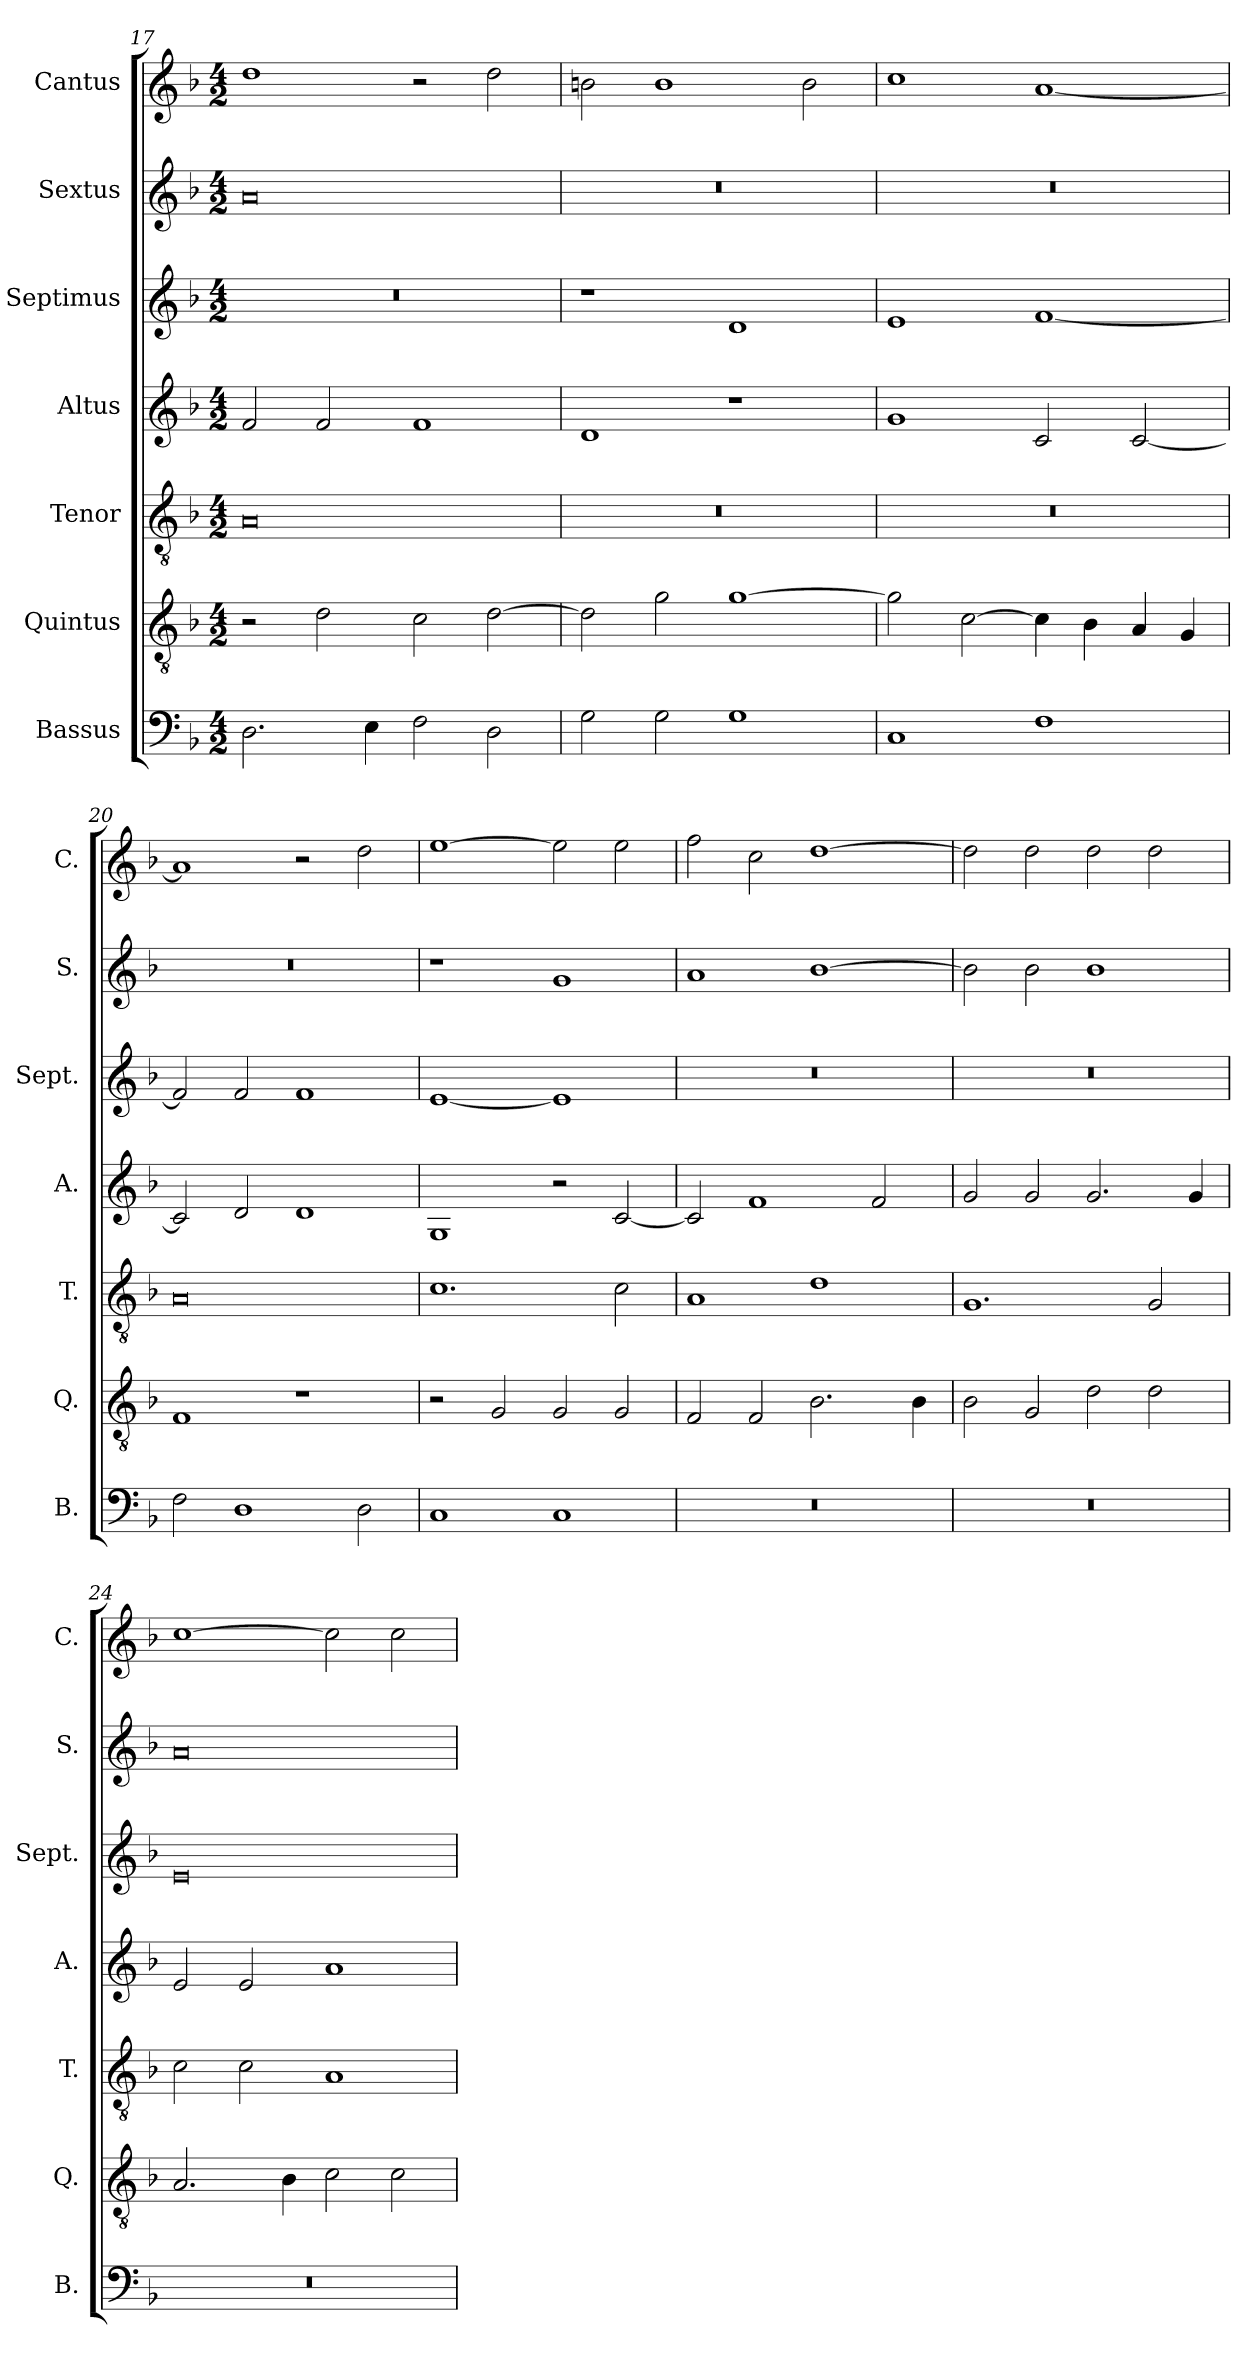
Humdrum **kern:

**kern	**kern	**kern	**kern	**kern	**kern	**kern
*part7	*part6	*part5	*part4	*part3	*part2	*part1
*staff7	*staff6	*staff5	*staff4	*staff3	*staff2	*staff1
*I"Bassus	*I"Quintus	*I"Tenor	*I"Altus	*I"Septimus	*I"Sextus	*I"Cantus
*I'B.	*I'Q.	*I'T.	*I'A.	*I'Sept.	*I'S.	*I'C.
*clefF4	*clefGv2	*clefGv2	*clefG2	*clefG2	*clefG2	*clefG2
*k[b-]	*k[b-]	*k[b-]	*k[b-]	*k[b-]	*k[b-]	*k[b-]
*F:	*F:	*F:	*F:	*F:	*F:	*F:
*M4/2	*M4/2	*M4/2	*M4/2	*M4/2	*M4/2	*M4/2
=17	=17	=17	=17	=17	=17	=17
2.D\	2r	0A	2f/	0r	0a	1dd
.	2d\	.	2f/	.	.	.
4E\	.	.	.	.	.	.
2F\	2c\	.	1f	.	.	2r
2D\	[2d\	.	.	.	.	2dd\
!!LO:PB:g=z
=18	=18	=18	=18	=18	=18	=18
2G\	2d\]	0r	1d	1r	0r	2bn\
2G\	2g\	.	.	.	.	1b
1G	[1g	.	1r	1d	.	.
.	.	.	.	.	.	2b\
=19	=19	=19	=19	=19	=19	=19
1C	2g\]	0r	1g	1e	0r	1cc
.	[2c\	.	.	.	.	.
1F	4c\]	.	2c/	[1f	.	[1a
.	4B-\	.	.	.	.	.
.	4A/	.	[2c/	.	.	.
.	4G/	.	.	.	.	.
=20	=20	=20	=20	=20	=20	=20
2F\	1F	0A	2c/]	2f/]	0r	1a]
1D	.	.	2d/	2f/	.	.
.	1r	.	1d	1f	.	2r
2D\	.	.	.	.	.	2dd\
=21	=21	=21	=21	=21	=21	=21
1C	2r	1.c	1G	[1e	1r	[1ee
.	2G/	.	.	.	.	.
1C	2G/	.	2r	1e]	1g	2ee\]
.	2G/	2c\	[2c/	.	.	2ee\
=22	=22	=22	=22	=22	=22	=22
0r	2F/	1A	2c/]	0r	1a	2ff\
.	2F/	.	1f	.	.	2cc\
.	2.B-\	1d	.	.	[1b-	[1dd
.	.	.	2f/	.	.	.
.	4B-\	.	.	.	.	.
=23	=23	=23	=23	=23	=23	=23
0r	2B-\	1.G	2g/	0r	2b-\]	2dd\]
.	2G/	.	2g/	.	2b-\	2dd\
.	2d\	.	2.g/	.	1b-	2dd\
.	2d\	2G/	.	.	.	2dd\
.	.	.	4g/	.	.	.
!!LO:PB:g=z
=24	=24	=24	=24	=24	=24	=24
0r	2.A/	2c\	2e/	0e	0a	[1cc
.	.	2c\	2e/	.	.	.
.	4B-\	.	.	.	.	.
.	2c\	1A	1a	.	.	2cc\]
.	2c\	.	.	.	.	2cc\
=	=	=	=	=	=	=
*-	*-	*-	*-	*-	*-	*-
